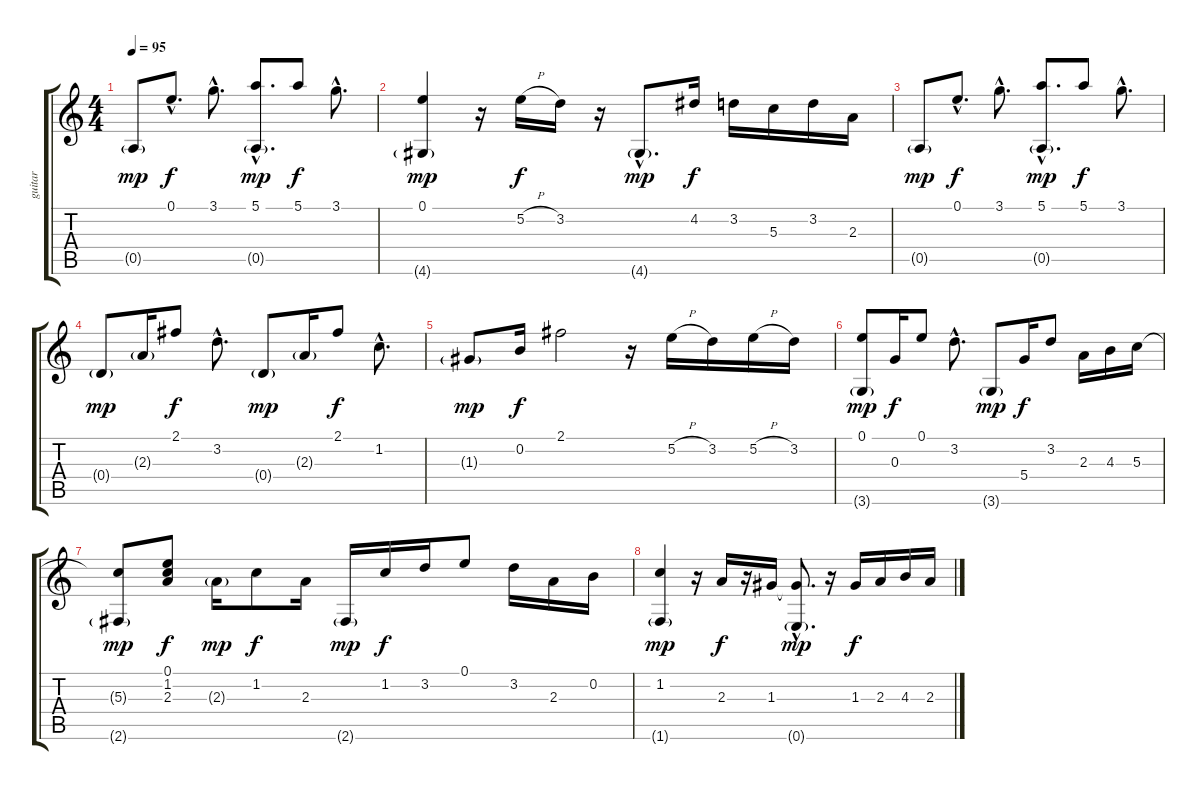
\track ("guitar" "guitar") {instrument electricguitarclean}
\staff {score tabs}
\tuning (E4 B3 G3 D3 A2 E2) {hide}
\ts (4 4)
\tempo 95
\clef g2
\ks c
0.5{g}.8{dy mp instrument electricguitarclean} 0.1{hac}.8{d dy f} 3.1{hac}.8{d} (5.1{hac} 0.5{g hac}).8{d dy mp} 5.1.8{dy f} 3.1{hac}.8{d} |
(0.1 4.6{g}).4{dy mp} r.16 5.2{h}.16{dy f} 3.2.16 r.16 4.6{g hac}.8{d dy mp} 4.2.16{dy f} 3.2.16 5.3.16 3.2.16 2.3.16 |
0.5{g}.8{dy mp} 0.1{hac}.8{d dy f} 3.1{hac}.8{d} (5.1{hac} 0.5{g hac}).8{d dy mp} 5.1.8{dy f} 3.1{hac}.8{d} |
0.4{g}.8{dy mp} 2.3{g}.16 2.1.8{dy f} 3.2{hac}.8{d} 0.4{g}.8{dy mp} 2.3{g}.16 2.1.8{dy f} 1.2{hac}.8{d} |
1.3{g}.8{dy mp} 0.2.16{dy f} 2.1.2 r.16 5.2{h}.16 3.2.16 5.2{h}.16 3.2.16 |
(0.1 3.6{g}).8{dy mp} 0.3.16{dy f} 0.1.8 3.2{hac}.8{d} 3.6{g}.8{dy mp} 5.4.16{dy f} 3.2.8 2.3.16 4.3.16 5.3.16 |
(5.3{t} 2.6{g}).8{dy mp} (0.1 1.2 2.3).8{dy f} 2.3{g}.16{dy mp} 1.2.8{dy f} 2.3.16 2.6{g}.16{dy mp} 1.2.16{dy f} 3.2.16 0.1.8 3.2.16 2.3.16 0.2.16 |
(1.2 1.6{g}).4{dy mp} r.16 2.3.16{dy f} r.16 1.3.16 (1.3{hac t} 0.6{g hac}).8{d dy mp} r.16 1.3.16{dy f} 2.3.16 4.3.16 2.3.16
